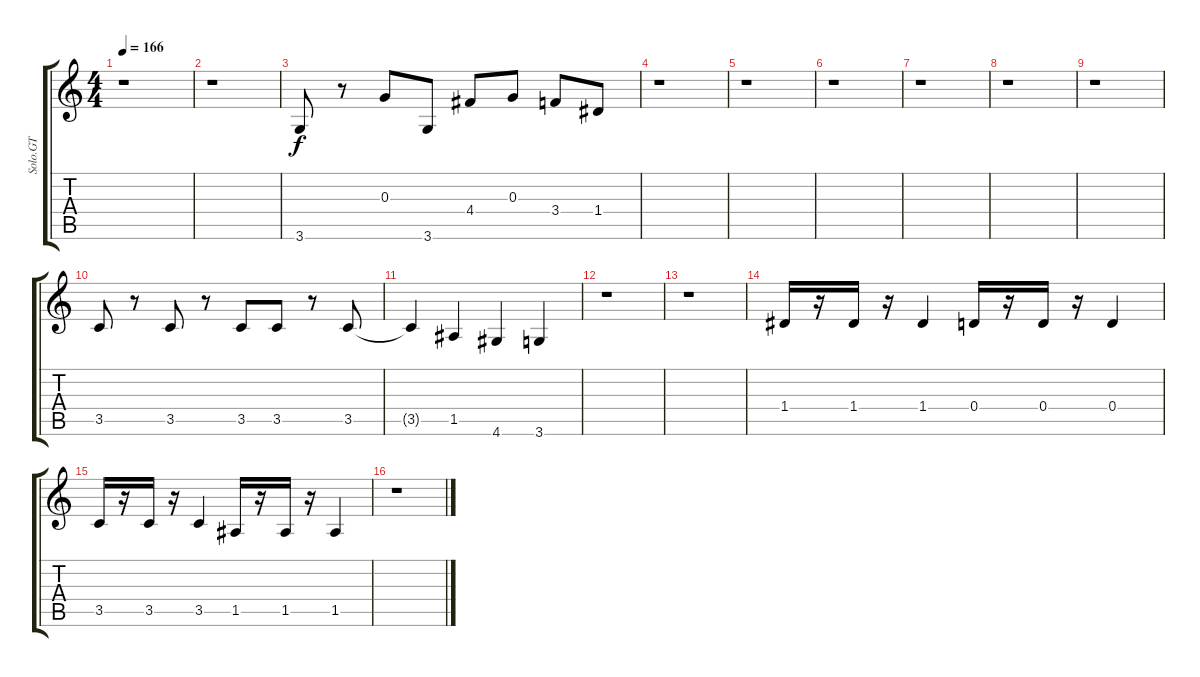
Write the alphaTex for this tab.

\track ("Solo.GT" "Solo.GT") {instrument overdrivenguitar}
\staff {score tabs}
\tuning (E4 B3 G3 D3 A2 E2) {hide}
\ts (4 4)
\tempo 166
\clef g2
\ks c
r.1{dy f} |
r.1 |
3.6.8 r.8 0.3.8 3.6.8 4.4.8 0.3.8 3.4.8 1.4.8 |
r.1 |
r.1 |
r.1 |
r.1 |
r.1 |
r.1 |
3.5.8 r.8 3.5.8 r.8 3.5.8 3.5.8 r.8 3.5.8 |
3.5{t}.4 1.5.4 4.6.4 3.6.4 |
r.1 |
r.1 |
1.4.16 r.16 1.4.16 r.16 1.4.4 0.4.16 r.16 0.4.16 r.16 0.4.4 |
3.5.16 r.16 3.5.16 r.16 3.5.4 1.5.16 r.16 1.5.16 r.16 1.5.4 |
r.1
